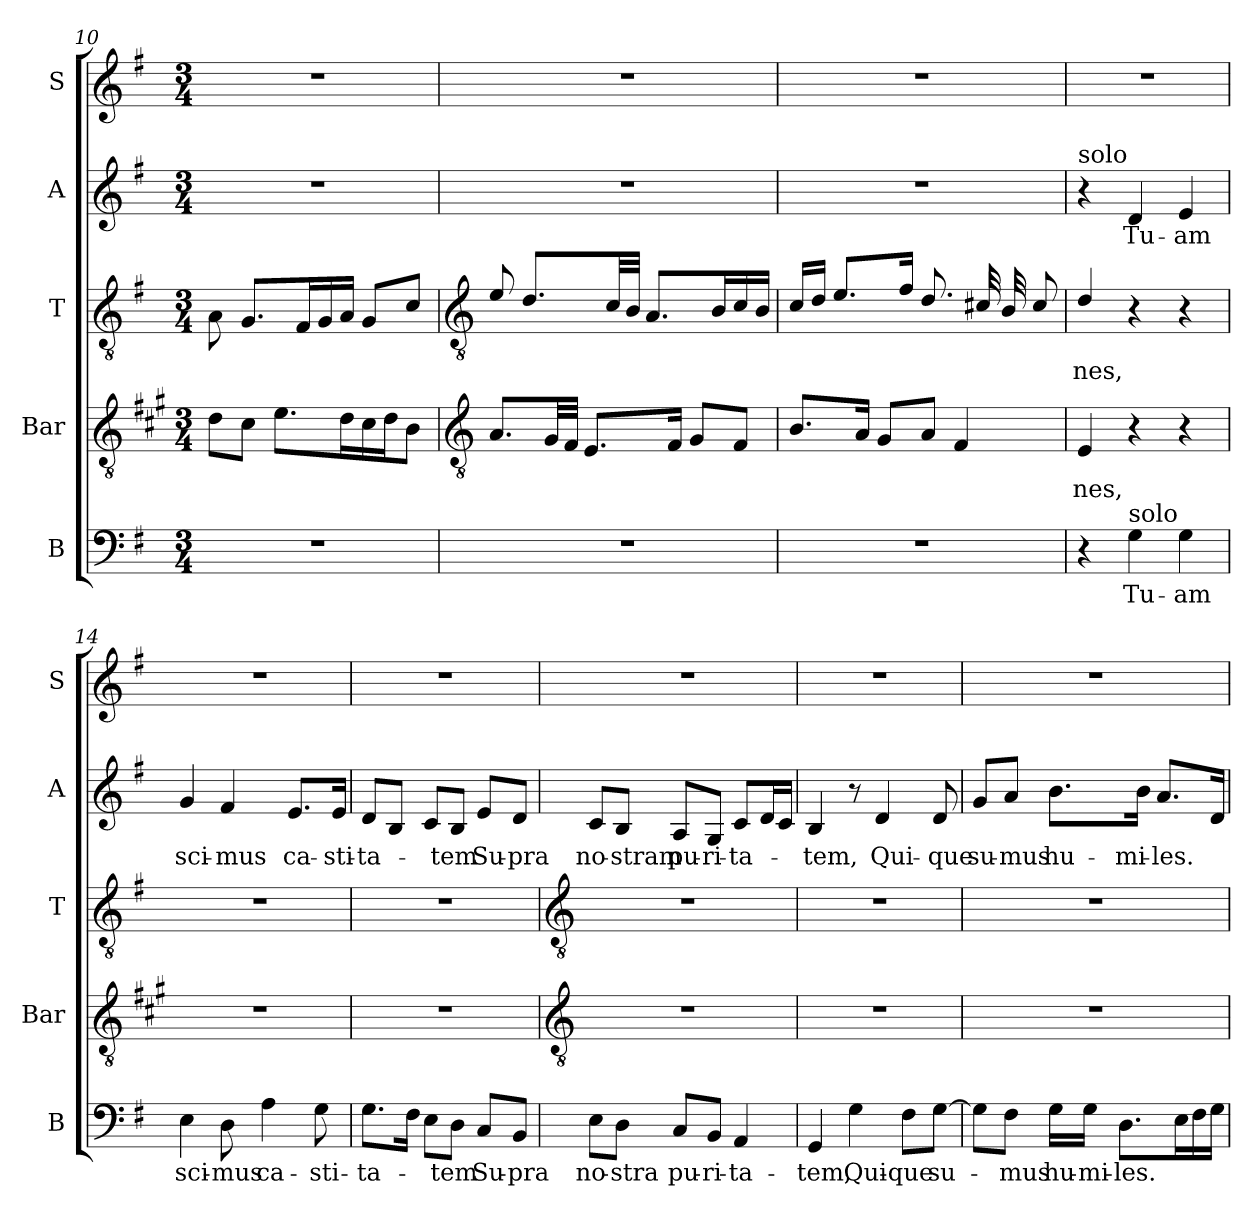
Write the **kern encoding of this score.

**kern	**text	**kern	**text	**kern	**text	**kern	**text	**kern
*part5	*part5	*part4	*part4	*part3	*part3	*part2	*part2	*part1
*staff5	*staff5	*staff4	*staff4	*staff3	*staff3	*staff2	*staff2	*staff1
*I"B	*	*I"Bar	*	*I"T	*	*I"A	*	*I"S
*I'B	*	*I'Bar	*	*I'T	*	*I'A	*	*I'S
*clefF4	*	*clefGv2	*	*clefGv2	*	*clefG2	*	*clefG2
*	*	*ITrd1c2	*	*	*	*	*	*
*k[f#]	*	*k[f#]	*	*k[f#]	*	*k[f#]	*	*k[f#]
*G:	*	*G:	*	*G:	*	*G:	*	*G:
*M3/4	*	*M3/4	*	*M3/4	*	*M3/4	*	*M3/4
=10	=10	=10	=10	=10	=10	=10	=10	=10
!LO:N:vis=1	!	!	!	!	!	!LO:N:vis=1	!	!LO:N:vis=1
2.r	.	8cL	.	8A\	.	2.r	.	2.r
.	.	8BJ	.	8.G/L	.	.	.	.
.	.	8.dL	.	.	.	.	.	.
.	.	.	.	16F#/L	.	.	.	.
.	.	.	.	16G/	.	.	.	.
.	.	16c	.	16A/JJ	.	.	.	.
.	.	16B	.	8G/L	.	.	.	.
.	.	16c	.	.	.	.	.	.
.	.	8AJ	.	8c/J	.	.	.	.
!!LO:LB:g=z
=11	=11	=11	=11	=11	=11	=11	=11	=11
*	*	*clefGv2	*	*clefGv2	*	*	*	*
!LO:N:vis=1	!	!	!	!	!	!LO:N:vis=1	!	!LO:N:vis=1
2.r	.	8.GL	.	8e/	.	2.r	.	2.r
.	.	.	.	8.d/L	.	.	.	.
.	.	32F#LL	.	.	.	.	.	.
.	.	32EJJJ	.	.	.	.	.	.
.	.	8.DL	.	.	.	.	.	.
.	.	.	.	32c/LL	.	.	.	.
.	.	.	.	32B/JJJ	.	.	.	.
.	.	.	.	8.A/L	.	.	.	.
.	.	16EJ	.	.	.	.	.	.
.	.	8F#L	.	.	.	.	.	.
.	.	.	.	16B/L	.	.	.	.
.	.	8EJ	.	16c/	.	.	.	.
.	.	.	.	16B/JJ	.	.	.	.
=12	=12	=12	=12	=12	=12	=12	=12	=12
!LO:N:vis=1	!	!	!	!	!	!LO:N:vis=1	!	!LO:N:vis=1
2.r	.	8.AL	.	16c/LL	.	2.r	.	2.r
.	.	.	.	16d/JJ	.	.	.	.
.	.	.	.	8.e/L	.	.	.	.
.	.	16GJ	.	.	.	.	.	.
.	.	8F#L	.	.	.	.	.	.
.	.	.	.	16f#/J	.	.	.	.
.	.	8GJ	.	8.d/L	.	.	.	.
.	.	4E	.	.	.	.	.	.
.	.	.	.	32c#/LL	.	.	.	.
.	.	.	.	32B/	.	.	.	.
.	.	.	.	8c#/J	.	.	.	.
=13	=13	=13	=13	=13	=13	=13	=13	=13
!	!	!	!	!	!	!LO:TX:a:t=solo	!	!
!	!	!	!LO:LY:b	!	!LO:LY:b	!	!	!LO:N:vis=1
4r	.	4D	-nes,	4d/	-nes,	4r	.	2.r
!LO:TX:a:t=solo	!	!	!	!	!	!	!	!
!	!LO:LY:b	!	!	!	!	!	!LO:LY:b	!
4G	Tu-	4r	.	4r	.	4d	Tu-	.
!	!LO:LY:b	!	!	!	!	!	!LO:LY:b	!
4G	-am	4r	.	4r	.	4e	-am	.
=14	=14	=14	=14	=14	=14	=14	=14	=14
!	!LO:LY:b	!LO:N:vis=1	!	!LO:N:vis=1	!	!	!LO:LY:b	!LO:N:vis=1
4E	sci-	2.r	.	2.r	.	4g	sci-	2.r
!	!LO:LY:b	!	!	!	!	!	!LO:LY:b	!
8D	-mus	.	.	.	.	4f#	-mus	.
!	!LO:LY:b	!	!	!	!	!	!	!
4A	ca-	.	.	.	.	.	.	.
!	!	!	!	!	!	!	!LO:LY:b	!
.	.	.	.	.	.	8.eL	ca-	.
!	!LO:LY:b	!	!	!	!	!	!	!
8G	-sti-	.	.	.	.	.	.	.
!	!	!	!	!	!	!	!LO:LY:b	!
.	.	.	.	.	.	16eJ	-sti-	.
=15	=15	=15	=15	=15	=15	=15	=15	=15
!	!LO:LY:b	!LO:N:vis=1	!	!LO:N:vis=1	!	!	!LO:LY:b	!LO:N:vis=1
8.GL	-ta-	2.r	.	2.r	.	8dL	-ta-	2.r
.	.	.	.	.	.	8BJ	.	.
16F#J	.	.	.	.	.	.	.	.
8EL	.	.	.	.	.	8cL	.	.
!	!LO:LY:b	!	!	!	!	!	!LO:LY:b	!
8DJ	-tem	.	.	.	.	8BJ	-tem	.
!	!LO:LY:b	!	!	!	!	!	!LO:LY:b	!
8CL	Su-	.	.	.	.	8eL	Su-	.
!	!LO:LY:b	!	!	!	!	!	!LO:LY:b	!
8BBJ	-pra	.	.	.	.	8dJ	-pra	.
!!LO:LB:g=z
=16	=16	=16	=16	=16	=16	=16	=16	=16
*	*	*clefGv2	*	*clefGv2	*	*	*	*
!	!LO:LY:b	!LO:N:vis=1	!	!LO:N:vis=1	!	!	!LO:LY:b	!LO:N:vis=1
8EL	no-	2.r	.	2.r	.	8cL	no-	2.r
!	!LO:LY:b	!	!	!	!	!	!LO:LY:b	!
8DJ	-stra	.	.	.	.	8BJ	-stram	.
!	!LO:LY:b	!	!	!	!	!	!LO:LY:b	!
8CL	pu-	.	.	.	.	8AL	pu-	.
!	!LO:LY:b	!	!	!	!	!	!LO:LY:b	!
8BBJ	-ri-	.	.	.	.	8GJ	-ri-	.
!	!LO:LY:b	!	!	!	!	!	!LO:LY:b	!
4AA	-ta-	.	.	.	.	8cL	-ta-	.
.	.	.	.	.	.	16dL	.	.
.	.	.	.	.	.	16cJJ	.	.
=17	=17	=17	=17	=17	=17	=17	=17	=17
!	!LO:LY:b	!LO:N:vis=1	!	!LO:N:vis=1	!	!	!LO:LY:b	!LO:N:vis=1
4GG	-tem,	2.r	.	2.r	.	4B	-tem,	2.r
!	!LO:LY:b	!	!	!	!	!	!	!
4G	Qui-	.	.	.	.	8r	.	.
!	!	!	!	!	!	!	!LO:LY:b	!
.	.	.	.	.	.	4d	Qui-	.
!	!LO:LY:b	!	!	!	!	!	!	!
8F#L	-que	.	.	.	.	.	.	.
!	!LO:LY:b	!	!	!	!	!	!LO:LY:b	!
[8GJ	su-	.	.	.	.	8d	-que	.
=18	=18	=18	=18	=18	=18	=18	=18	=18
!	!	!LO:N:vis=1	!	!LO:N:vis=1	!	!	!LO:LY:b	!LO:N:vis=1
8GL]	.	2.r	.	2.r	.	8gL	su-	2.r
!	!LO:LY:b	!	!	!	!	!	!LO:LY:b	!
8F#J	-mus	.	.	.	.	8aJ	-mus	.
!	!LO:LY:b	!	!	!	!	!	!LO:LY:b	!
16GLL	hu-	.	.	.	.	8.bL	hu-	.
!	!LO:LY:b	!	!	!	!	!	!	!
16GJJ	-mi-	.	.	.	.	.	.	.
!	!LO:LY:b	!	!	!	!	!	!	!
8.DL	-les.	.	.	.	.	.	.	.
!	!	!	!	!	!	!	!LO:LY:b	!
.	.	.	.	.	.	16bJ	-mi-	.
!	!	!	!	!	!	!	!LO:LY:b	!
.	.	.	.	.	.	8.aL	-les.	.
16EL	.	.	.	.	.	.	.	.
16F#	.	.	.	.	.	.	.	.
16GJJ	.	.	.	.	.	16dJ	.	.
=	=	=	=	=	=	=	=	=
*-	*-	*-	*-	*-	*-	*-	*-	*-
